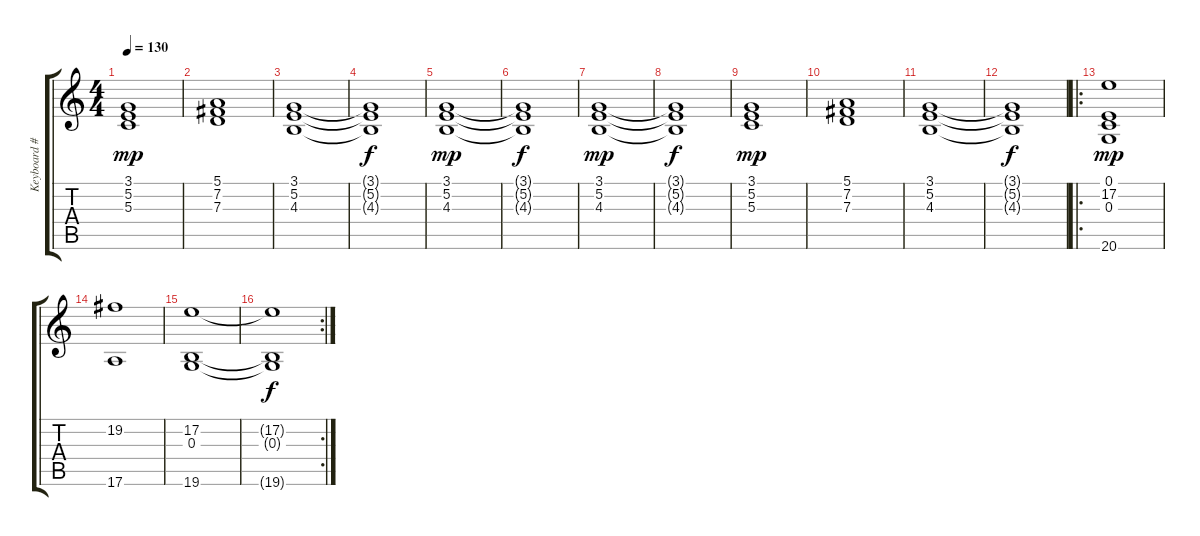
\track ("Keyboard #1" "Keyboard #") {instrument stringensemble2}
\staff {score tabs}
\tuning (E4 B3 G3 D3 A2 E2) {hide}
\ts (4 4)
\tempo 130
\clef g2
\ks c
(3.1 5.2 5.3).1{dy mp} |
(5.1 7.2 7.3).1 |
(3.1 5.2 4.3).1 |
(3.1{t} 5.2{t} 4.3{t}).1{dy f} |
(3.1 5.2 4.3).1{dy mp} |
(3.1{t} 5.2{t} 4.3{t}).1{dy f} |
(3.1 5.2 4.3).1{dy mp} |
(3.1{t} 5.2{t} 4.3{t}).1{dy f} |
(3.1 5.2 5.3).1{dy mp} |
(5.1 7.2 7.3).1 |
(3.1 5.2 4.3).1 |
(3.1{t} 5.2{t} 4.3{t}).1{dy f} |
\ro
(0.1 17.2 0.3 20.6).1{dy mp} |
(19.2 17.6).1 |
(17.2 0.3 19.6).1 |
\rc 2
(17.2{t} 0.3{t} 19.6{t}).1{dy f}
